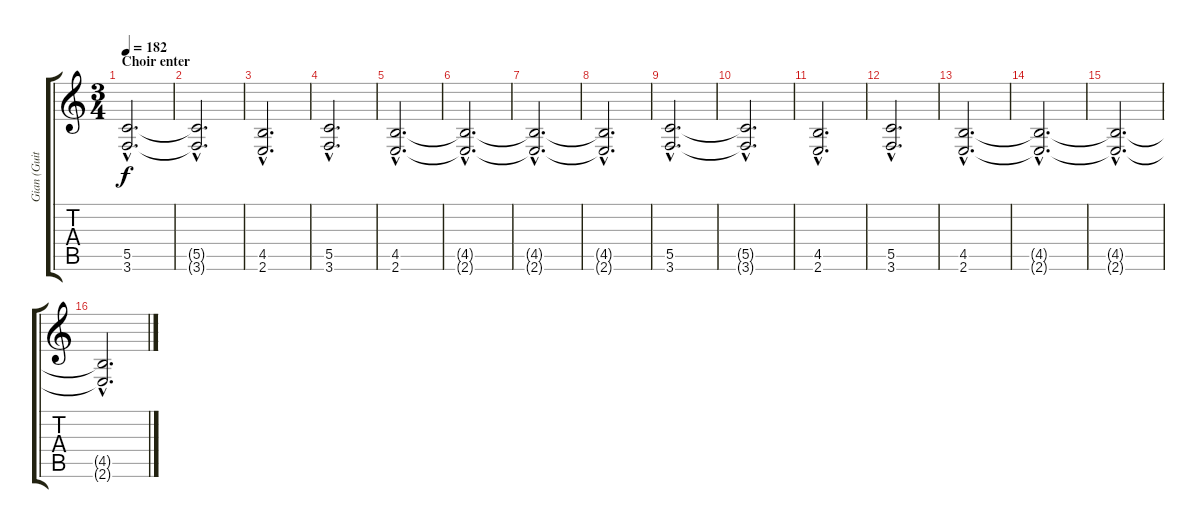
\track ("Gian (Guitar)" "Gian (Guit") {instrument overdrivenguitar}
\staff {score tabs}
\tuning (D4 A3 F3 C3 G2 D2) {hide}
\ts (3 4)
\section ("" "Choir enter")
\tempo 182
\clef g2
\ks c
(5.5{hac} 3.6{hac}).2{d dy f} |
(5.5{hac t} 3.6{hac t}).2{d} |
(4.5{hac} 2.6{hac}).2{d} |
(5.5{hac} 3.6{hac}).2{d} |
(4.5{hac} 2.6{hac}).2{d} |
(4.5{hac t} 2.6{hac t}).2{d} |
(4.5{hac t} 2.6{hac t}).2{d} |
(4.5{hac t} 2.6{hac t}).2{d} |
(5.5{hac} 3.6{hac}).2{d} |
(5.5{hac t} 3.6{hac t}).2{d} |
(4.5{hac} 2.6{hac}).2{d} |
(5.5{hac} 3.6{hac}).2{d} |
(4.5{hac} 2.6{hac}).2{d} |
(4.5{hac t} 2.6{hac t}).2{d} |
(4.5{hac t} 2.6{hac t}).2{d} |
(4.5{hac t} 2.6{hac t}).2{d}
